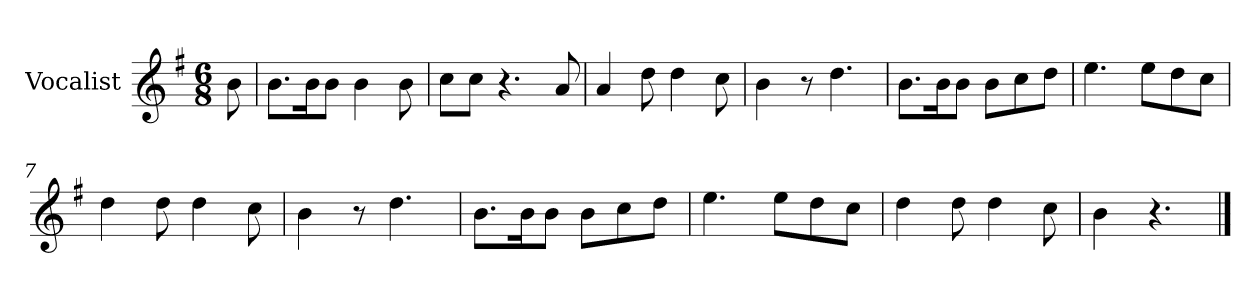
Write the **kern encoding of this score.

**kern
*part1
*staff1
*I"Vocalist
*k[f#]
*G:
*M6/8
=
8b
=1
8.bL
16bK
8bJ
4b
8b
=2
8ccL
8ccJ
4.r
8a
=3
4a
8dd
4dd
8cc
=4
4b
8r
4.dd
=5
8.bL
16bK
8bJ
8bL
8cc
8ddJ
=6
4.ee
8eeL
8dd
8ccJ
=7
4dd
8dd
4dd
8cc
=8
4b
8r
4.dd
=9
8.bL
16bK
8bJ
8bL
8cc
8ddJ
=10
4.ee
8eeL
8dd
8ccJ
=11
4dd
8dd
4dd
8cc
=12
4b
4.r
==
*-
